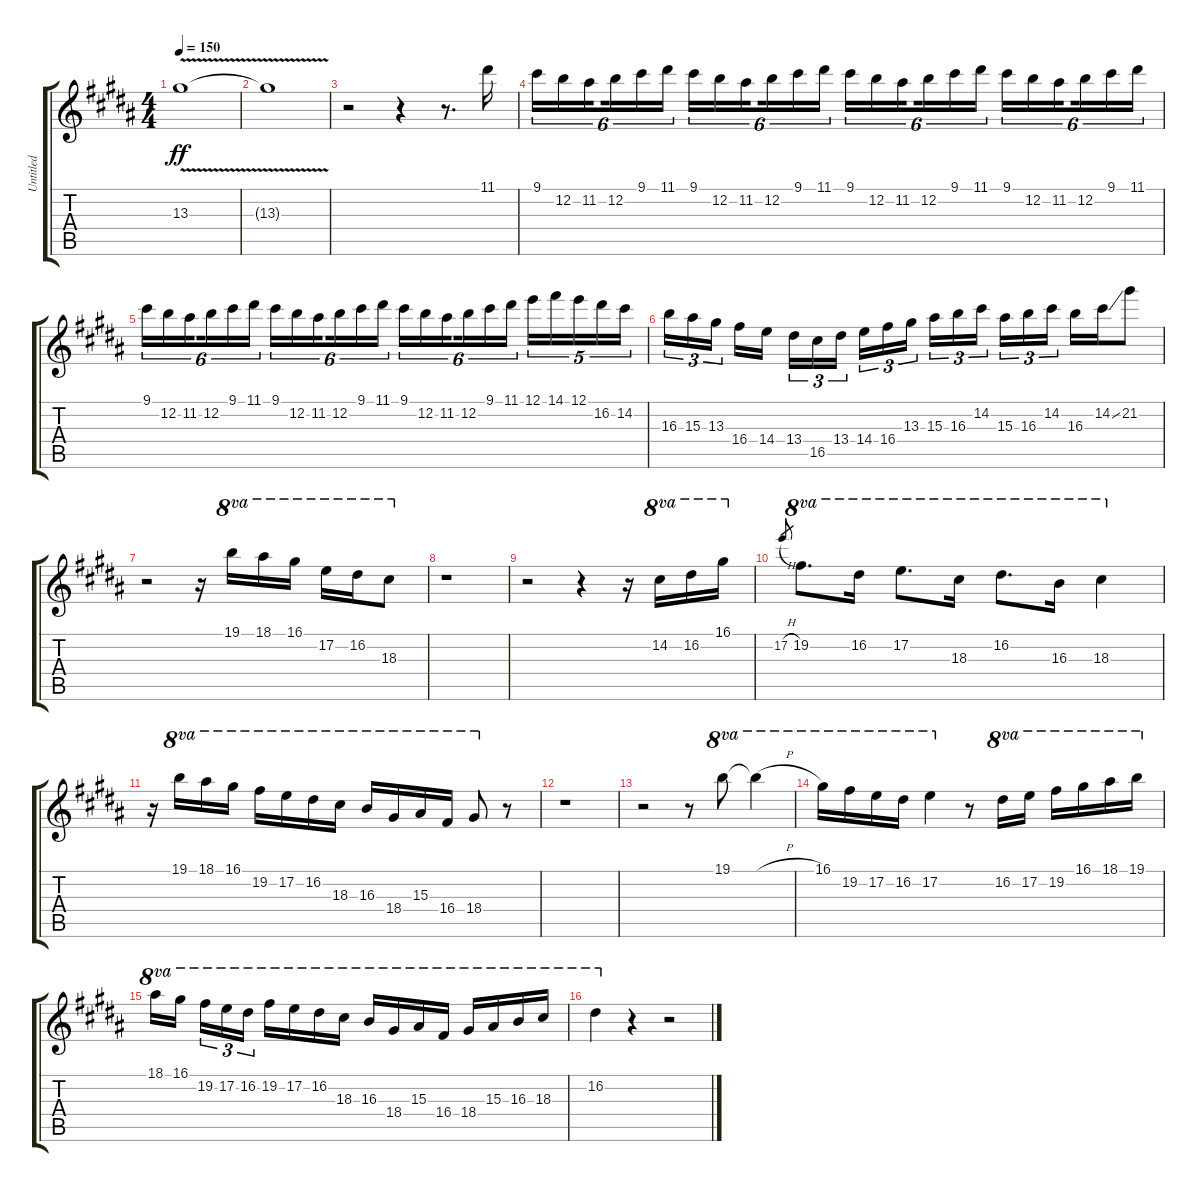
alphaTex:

\track ("Untitled" "Untitled") {instrument overdrivenguitar}
\staff {score tabs}
\tuning (E4 B3 G3 D3 A2 E2) {hide}
\ts (4 4)
\tempo 150
\clef g2
\ks b
13.3{v t}.1{dy ff} |
\ks g#minor
13.3{v t}.1 |
\ks b
r.2 r.4 r.8{d} 11.1.16 |
9.1.16{tu (6 4)} 12.2.16{tu (6 4)} 11.2.16{tu (6 4) beam splitsecondary} 12.2.16{tu (6 4)} 9.1.16{tu (6 4)} 11.1.16{tu (6 4)} 9.1.16{tu (6 4)} 12.2.16{tu (6 4)} 11.2.16{tu (6 4) beam splitsecondary} 12.2.16{tu (6 4)} 9.1.16{tu (6 4)} 11.1.16{tu (6 4)} 9.1.16{tu (6 4)} 12.2.16{tu (6 4)} 11.2.16{tu (6 4) beam splitsecondary} 12.2.16{tu (6 4)} 9.1.16{tu (6 4)} 11.1.16{tu (6 4)} 9.1.16{tu (6 4)} 12.2.16{tu (6 4)} 11.2.16{tu (6 4) beam splitsecondary} 12.2.16{tu (6 4)} 9.1.16{tu (6 4)} 11.1.16{tu (6 4)} |
9.1.16{tu (6 4)} 12.2.16{tu (6 4)} 11.2.16{tu (6 4) beam splitsecondary} 12.2.16{tu (6 4)} 9.1.16{tu (6 4)} 11.1.16{tu (6 4)} 9.1.16{tu (6 4)} 12.2.16{tu (6 4)} 11.2.16{tu (6 4) beam splitsecondary} 12.2.16{tu (6 4)} 9.1.16{tu (6 4)} 11.1.16{tu (6 4)} 9.1.16{tu (6 4)} 12.2.16{tu (6 4)} 11.2.16{tu (6 4) beam splitsecondary} 12.2.16{tu (6 4)} 9.1.16{tu (6 4)} 11.1.16{tu (6 4)} 12.1.16{tu (5 4)} 14.1.16{tu (5 4)} 12.1.16{tu (5 4)} 16.2.16{tu (5 4)} 14.2.16{tu (5 4)} |
16.3.16{tu (3 2)} 15.3.16{tu (3 2)} 13.3.16{tu (3 2) beam splitsecondary} 16.4.16 14.4.16 13.4.16{tu (3 2)} 16.5.16{tu (3 2)} 13.4.16{tu (3 2) beam splitsecondary} 14.4.16{tu (3 2)} 16.4.16{tu (3 2)} 13.3.16{tu (3 2)} 15.3.16{tu (3 2)} 16.3.16{tu (3 2)} 14.2.16{tu (3 2) beam splitsecondary} 15.3.16{tu (3 2)} 16.3.16{tu (3 2)} 14.2.16{tu (3 2)} 16.3.16 14.2{ss}.16 21.2.8 |
\ks g#minor
r.2 r.16 19.1.16{ot 8va} 18.1.16{ot 8va} 16.1.16{ot 8va} 17.2.16{ot 8va} 16.2.16{ot 8va} 18.3.8{ot 8va} |
\ks b
r.1 |
\ks g#minor
r.2 r.4 r.16 14.2.16{ot 8va} 16.2.16{ot 8va} 16.1.16{ot 8va} |
\ks b
17.2{h}.8{gr} 19.2.8{d ot 8va} 16.2.16{ot 8va} 17.2.8{d ot 8va} 18.3.16{ot 8va} 16.2.8{d ot 8va} 16.3.16{ot 8va} 18.3.4{ot 8va} |
\ks g#minor
r.16 19.1.16{ot 8va} 18.1.16{ot 8va} 16.1.16{ot 8va} 19.2.16{ot 8va} 17.2.16{ot 8va} 16.2.16{ot 8va} 18.3.16{ot 8va} 16.3.16{ot 8va} 18.4.16{ot 8va} 15.3.16{ot 8va} 16.4.16{ot 8va} 18.4.8{ot 8va} r.8 |
\ks b
r.1 |
\ks g#minor
r.2 r.8 19.1.8{ot 8va} 19.1{h t}.4{ot 8va} |
\ks b
16.1.16{ot 8va} 19.2.16{ot 8va} 17.2.16{ot 8va} 16.2.16{ot 8va} 17.2.4{ot 8va} r.8 16.2.16{ot 8va} 17.2.16{ot 8va} 19.2.16{ot 8va} 16.1.16{ot 8va} 18.1.16{ot 8va} 19.1.16{ot 8va} |
\ks g#minor
18.1.16{ot 8va} 16.1.16{ot 8va beam splitsecondary} 19.2.16{tu (3 2) ot 8va} 17.2.16{tu (3 2) ot 8va} 16.2.16{tu (3 2) ot 8va} 19.2.16{ot 8va} 17.2.16{ot 8va} 16.2.16{ot 8va} 18.3.16{ot 8va} 16.3.16{ot 8va} 18.4.16{ot 8va} 15.3.16{ot 8va} 16.4.16{ot 8va} 18.4.16{ot 8va} 15.3.16{ot 8va} 16.3.16{ot 8va} 18.3.16{ot 8va} |
\ks b
16.2.4{ot 8va} r.4 r.2
